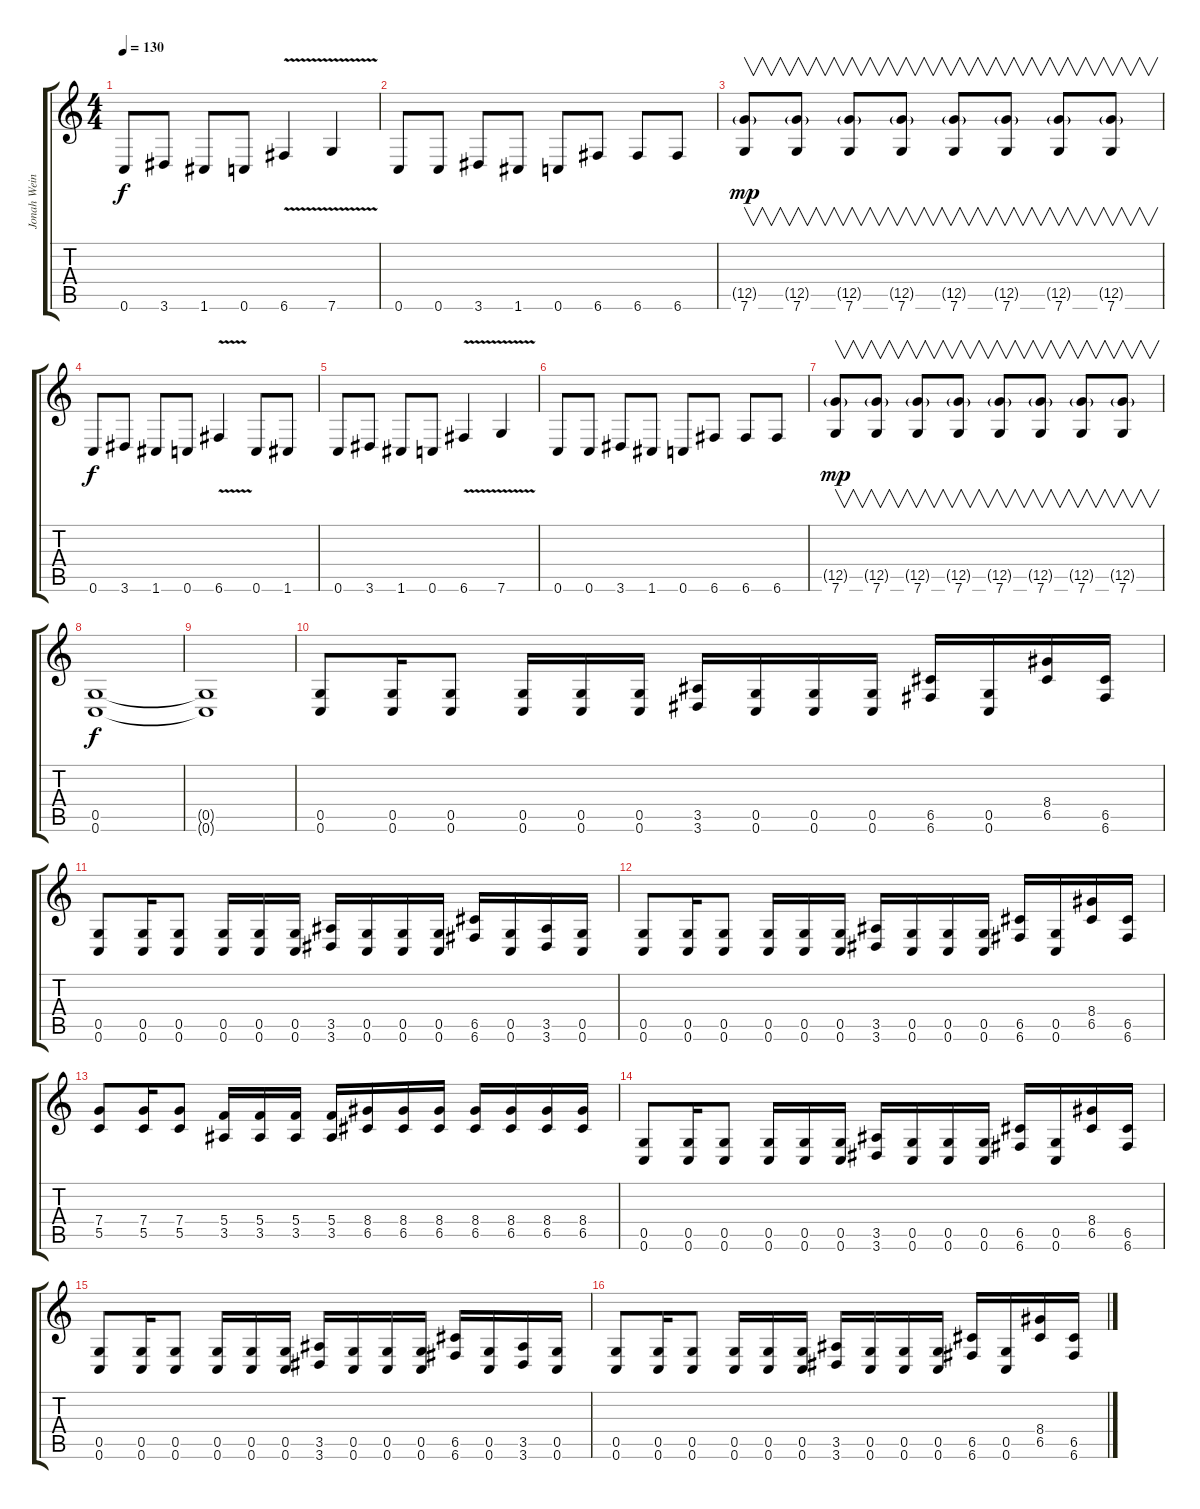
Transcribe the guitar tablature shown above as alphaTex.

\track ("Jonah Weinhowfen" "Jonah Wein") {instrument distortionguitar}
\staff {score tabs}
\tuning (D4 A3 F3 C3 G2 C2) {hide}
\ts (4 4)
\tempo 130
\clef g2
\ks c
0.6.8{dy f} 3.6.8 1.6.8 0.6.8 6.6{v}.4 7.6{v}.4 |
0.6.8 0.6.8 3.6.8 1.6.8 0.6.8 6.6.8 6.6.8 6.6.8 |
(12.5{g} 7.6).8{v dy mp} (12.5{g} 7.6).8{v} (12.5{g} 7.6).8{v} (12.5{g} 7.6).8{v} (12.5{g} 7.6).8{v} (12.5{g} 7.6).8{v} (12.5{g} 7.6).8{v} (12.5{g} 7.6).8{v} |
0.6.8{dy f} 3.6.8 1.6.8 0.6.8 6.6{v}.4 0.6.8 1.6.8 |
0.6.8 3.6.8 1.6.8 0.6.8 6.6{v}.4 7.6{v}.4 |
0.6.8 0.6.8 3.6.8 1.6.8 0.6.8 6.6.8 6.6.8 6.6.8 |
(12.5{g} 7.6).8{v dy mp} (12.5{g} 7.6).8{v} (12.5{g} 7.6).8{v} (12.5{g} 7.6).8{v} (12.5{g} 7.6).8{v} (12.5{g} 7.6).8{v} (12.5{g} 7.6).8{v} (12.5{g} 7.6).8{v} |
(0.5 0.6).1{dy f} |
(0.5{t} 0.6{t}).1 |
(0.5 0.6).8 (0.5 0.6).16 (0.5 0.6).8 (0.5 0.6).16 (0.5 0.6).16 (0.5 0.6).16 (3.5 3.6).16 (0.5 0.6).16 (0.5 0.6).16 (0.5 0.6).16 (6.5 6.6).16 (0.5 0.6).16 (8.4 6.5).16 (6.5 6.6).16 |
(0.5 0.6).8 (0.5 0.6).16 (0.5 0.6).8 (0.5 0.6).16 (0.5 0.6).16 (0.5 0.6).16 (3.5 3.6).16 (0.5 0.6).16 (0.5 0.6).16 (0.5 0.6).16 (6.5 6.6).16 (0.5 0.6).16 (3.5 3.6).16 (0.5 0.6).16 |
(0.5 0.6).8 (0.5 0.6).16 (0.5 0.6).8 (0.5 0.6).16 (0.5 0.6).16 (0.5 0.6).16 (3.5 3.6).16 (0.5 0.6).16 (0.5 0.6).16 (0.5 0.6).16 (6.5 6.6).16 (0.5 0.6).16 (8.4 6.5).16 (6.5 6.6).16 |
(7.4 5.5).8 (7.4 5.5).16 (7.4 5.5).8 (5.4 3.5).16 (5.4 3.5).16 (5.4 3.5).16 (5.4 3.5).16 (8.4 6.5).16 (8.4 6.5).16 (8.4 6.5).16 (8.4 6.5).16 (8.4 6.5).16 (8.4 6.5).16 (8.4 6.5).16 |
(0.5 0.6).8 (0.5 0.6).16 (0.5 0.6).8 (0.5 0.6).16 (0.5 0.6).16 (0.5 0.6).16 (3.5 3.6).16 (0.5 0.6).16 (0.5 0.6).16 (0.5 0.6).16 (6.5 6.6).16 (0.5 0.6).16 (8.4 6.5).16 (6.5 6.6).16 |
(0.5 0.6).8 (0.5 0.6).16 (0.5 0.6).8 (0.5 0.6).16 (0.5 0.6).16 (0.5 0.6).16 (3.5 3.6).16 (0.5 0.6).16 (0.5 0.6).16 (0.5 0.6).16 (6.5 6.6).16 (0.5 0.6).16 (3.5 3.6).16 (0.5 0.6).16 |
(0.5 0.6).8 (0.5 0.6).16 (0.5 0.6).8 (0.5 0.6).16 (0.5 0.6).16 (0.5 0.6).16 (3.5 3.6).16 (0.5 0.6).16 (0.5 0.6).16 (0.5 0.6).16 (6.5 6.6).16 (0.5 0.6).16 (8.4 6.5).16 (6.5 6.6).16
